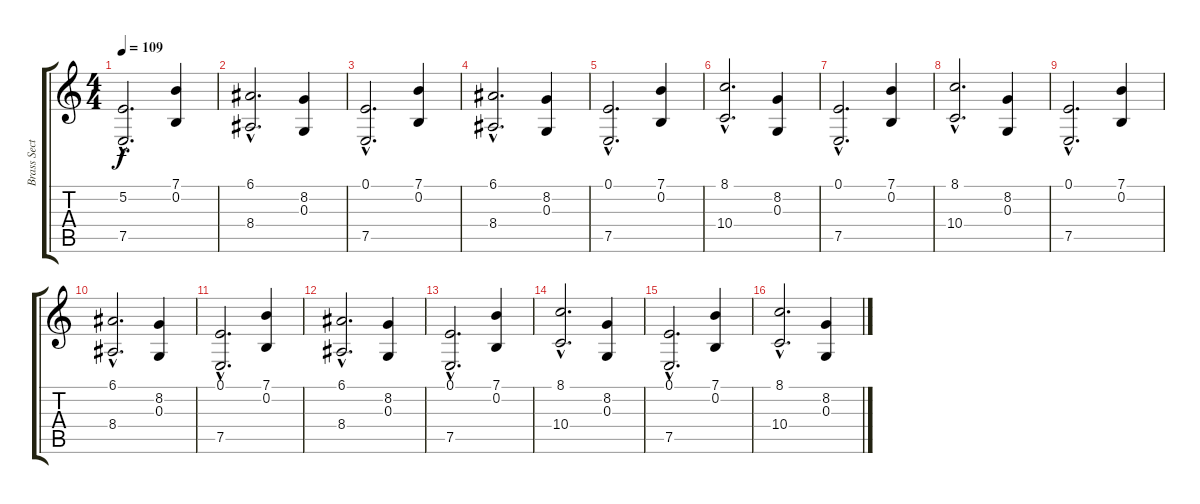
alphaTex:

\track ("Brass Section" "Brass Sect") {instrument brasssection}
\staff {score tabs}
\tuning (E4 B3 G3 D3 A2 E2) {hide}
\ts (4 4)
\tempo 109
\clef g2
\ks c
(5.2{hac} 7.5{hac}).2{d dy f instrument brasssection} (7.1 0.2).4 |
(6.1{hac} 8.4{hac}).2{d} (8.2 0.3).4 |
(0.1{hac} 7.5{hac}).2{d} (7.1 0.2).4 |
(6.1{hac} 8.4{hac}).2{d} (8.2 0.3).4 |
(0.1{hac} 7.5{hac}).2{d} (7.1 0.2).4 |
(8.1{hac} 10.4{hac}).2{d} (8.2 0.3).4 |
(0.1{hac} 7.5{hac}).2{d} (7.1 0.2).4 |
(8.1{hac} 10.4{hac}).2{d} (8.2 0.3).4 |
(0.1{hac} 7.5{hac}).2{d} (7.1 0.2).4 |
(6.1{hac} 8.4{hac}).2{d} (8.2 0.3).4 |
(0.1{hac} 7.5{hac}).2{d} (7.1 0.2).4 |
(6.1{hac} 8.4{hac}).2{d} (8.2 0.3).4 |
(0.1{hac} 7.5{hac}).2{d} (7.1 0.2).4 |
(8.1{hac} 10.4{hac}).2{d} (8.2 0.3).4 |
(0.1{hac} 7.5{hac}).2{d} (7.1 0.2).4 |
(8.1{hac} 10.4{hac}).2{d} (8.2 0.3).4
